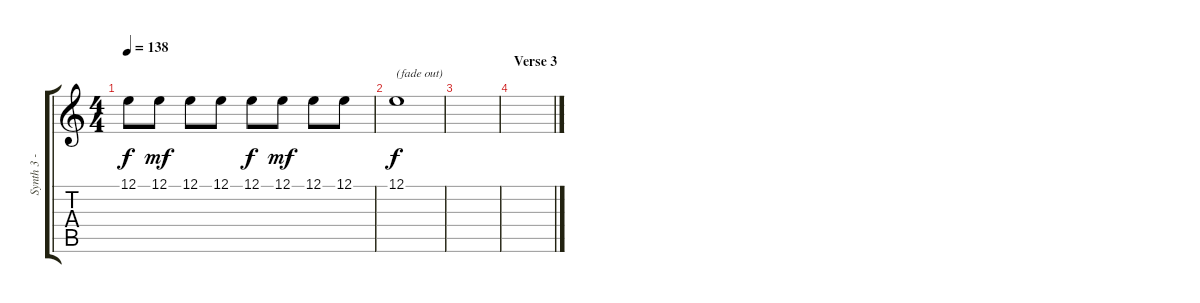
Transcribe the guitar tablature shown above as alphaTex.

\track ("Synth 3 - leads" "Synth 3 - ") {instrument lead1square}
\staff {score tabs}
\tuning (E4 B3 G3 D3 A2 E2) {hide}
\ts (4 4)
\tempo 138
\clef g2
\ks c
12.1.8{dy f} 12.1.8{dy mf} 12.1.8 12.1.8 12.1.8{dy f} 12.1.8{dy mf} 12.1.8 12.1.8 |
12.1.1{txt "(fade out)" dy f volume 0} |
|
\section ("" "Verse 3")
